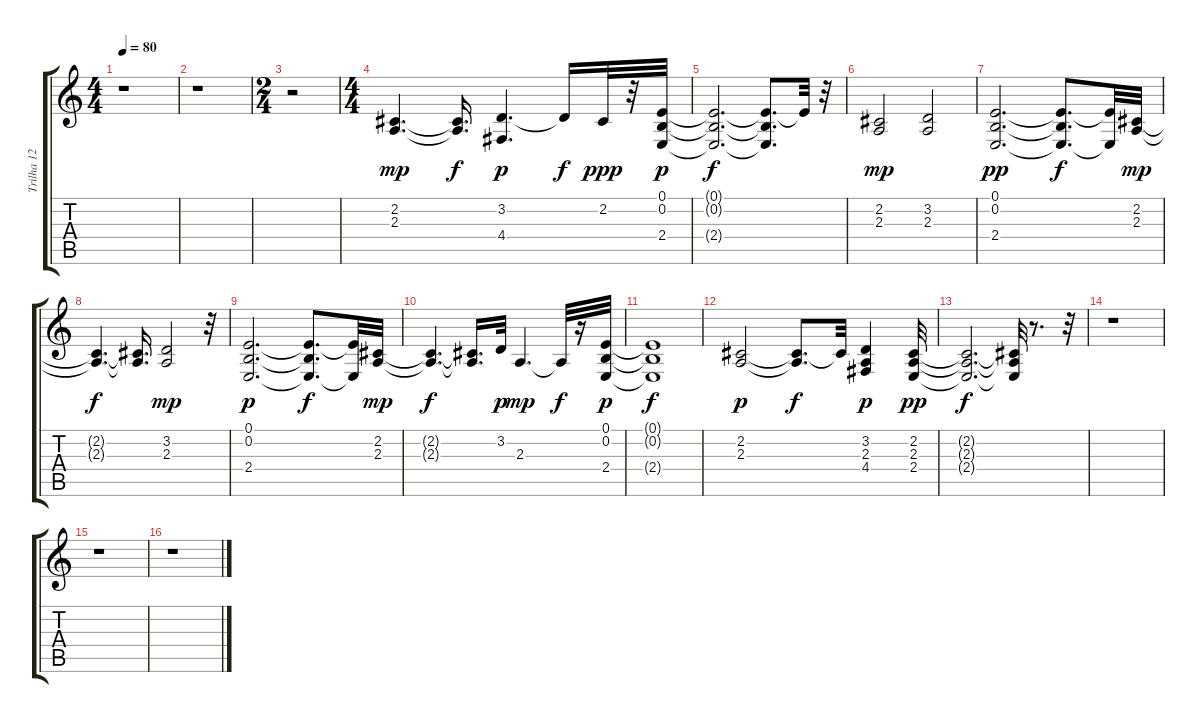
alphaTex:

\track ("Trilha 12" "Trilha 12") {instrument stringensemble2}
\staff {score tabs}
\tuning (E4 B3 G3 D3 A2 E2) {hide}
\ts (4 4)
\tempo 80
\clef g2
\ks c
r.1{dy mp instrument stringensemble2} |
r.1 |
\ts (2 4)
r.2 |
\ts (4 4)
(2.2 2.3).4{d} (2.2{t} 2.3{t}).16{d dy f} (3.2 4.4).4{d dy p} 3.2{t}.16{dy f} 2.2.32{dy ppp} r.32 (0.1 0.2 2.4).32{dy p} |
(0.1{t} 0.2{t} 2.4{t}).2{d dy f} (0.1{t} 0.2{t} 2.4{t}).8{d} 0.1{t}.32 r.32 |
(2.2 2.3).2{dy mp} (3.2 2.3).2 |
(0.1 0.2 2.4).2{d dy pp} (0.1{t} 0.2{t} 2.4{t}).8{d dy f} (0.1{t} 2.4{t}).32 (2.2 2.3).32{dy mp} |
(2.2{t} 2.3{t}).4{d dy f} (2.2{t} 2.3{t}).16{d} (3.2 2.3).2{dy mp} r.32 |
(0.1 0.2 2.4).2{d dy p} (0.1{t} 0.2{t} 2.4{t}).8{d dy f} (0.1{t} 2.4{t}).32 (2.2 2.3).32{dy mp} |
(2.2{t} 2.3{t}).4{d dy f} (2.2{t} 2.3{t}).16{d} 3.2.32{dy p} 2.3.4{d dy mp} 2.3{t}.32{dy f} r.16 (0.1 0.2 2.4).32{dy p} |
(0.1{t} 0.2{t} 2.4{t}).1{dy f} |
(2.2 2.3).2{dy p} (2.2{t} 2.3{t}).8{d dy f} 2.2{t}.32 (3.2 2.3 4.4).4{dy p} (2.2 2.3 2.4).32{dy pp} |
(2.2{t} 2.3{t} 2.4{t}).2{d dy f} (2.2{t} 2.3{t} 2.4{t}).32 r.8{d} r.32 |
r.1 |
r.1 |
r.1
